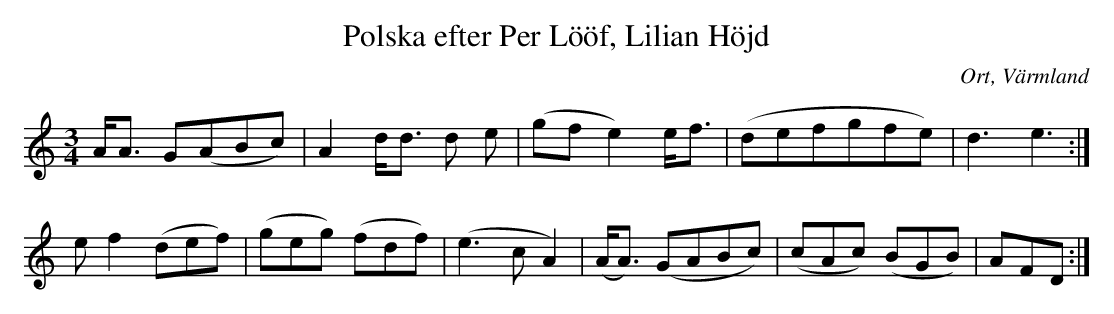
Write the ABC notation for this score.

X:1
T:Polska efter Per Lööf, Lilian Höjd
O:Ort, Värmland
M:3/4
L:1/8
K:C
A<A G(ABc)| A2 d<d d e | (gfe2) e<f | (defgfe) | d3 e3 :|
ef2 (def) | (geg) (fdf) | (e2>c2 A2) | (A<A) (GABc) | (cAc) (BGB) | AFD :|
